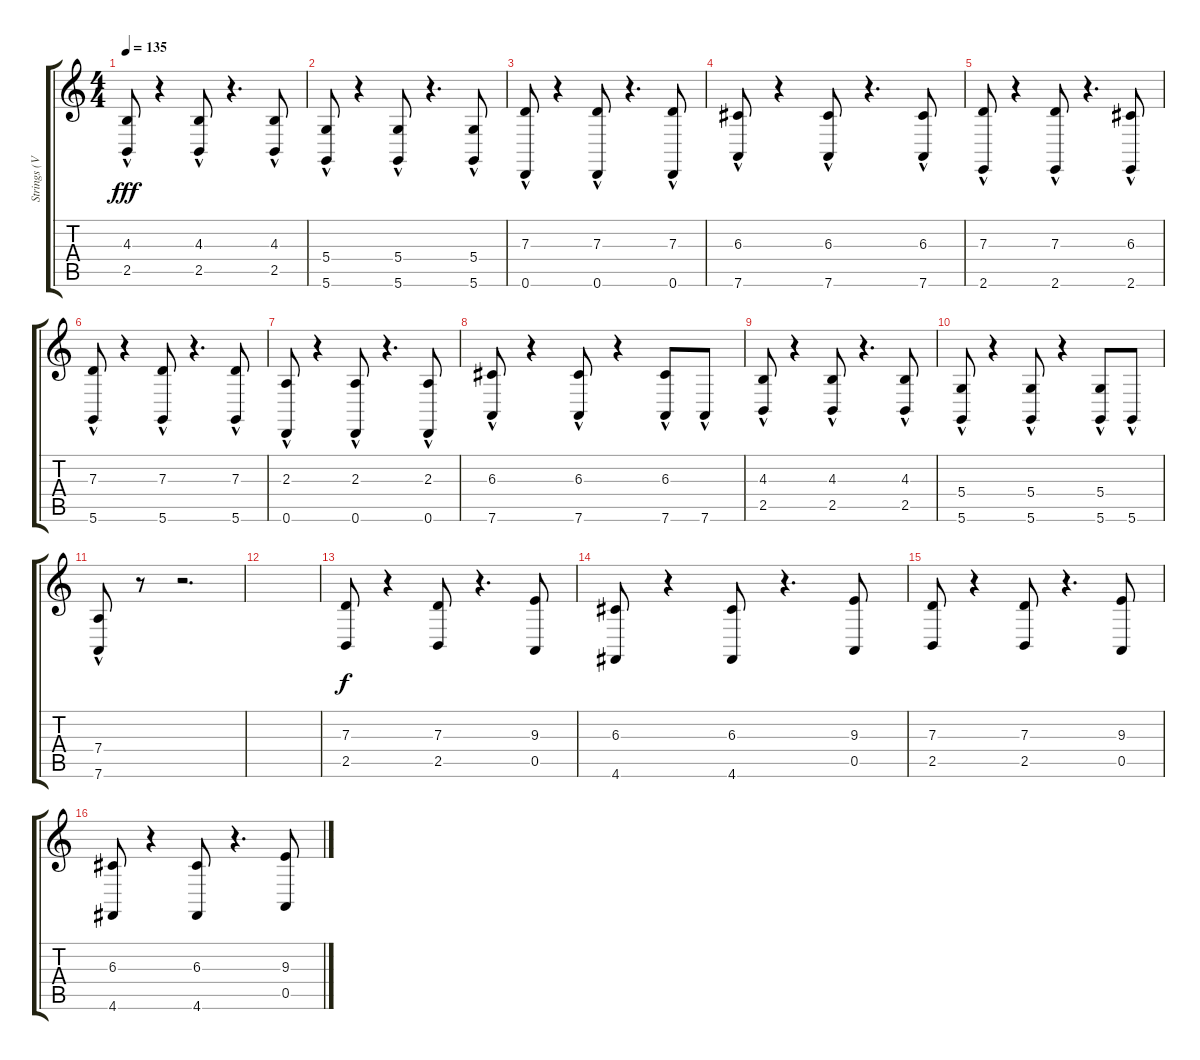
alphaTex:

\track ("Strings (Violin + Cello) II" "Strings (V") {instrument synthstrings1}
\staff {score tabs}
\tuning (E4 B3 G3 D3 A2 D2) {hide}
\ts (4 4)
\tempo 135
\clef g2
\ks c
(4.3{hac} 2.5{hac}).8{dy fff} r.4 (4.3{hac} 2.5{hac}).8 r.4{d} (4.3{hac} 2.5{hac}).8 |
(5.4{hac} 5.6{hac}).8 r.4 (5.4{hac} 5.6{hac}).8 r.4{d} (5.4{hac} 5.6{hac}).8 |
(7.3{hac} 0.6{hac}).8 r.4 (7.3{hac} 0.6{hac}).8 r.4{d} (7.3{hac} 0.6{hac}).8 |
(6.3{hac} 7.6{hac}).8 r.4 (6.3{hac} 7.6{hac}).8 r.4{d} (6.3{hac} 7.6{hac}).8 |
(7.3{hac} 2.6{hac}).8 r.4 (7.3{hac} 2.6{hac}).8 r.4{d} (6.3{hac} 2.6{hac}).8 |
(7.3{hac} 5.6{hac}).8 r.4 (7.3{hac} 5.6{hac}).8 r.4{d} (7.3{hac} 5.6{hac}).8 |
(2.3{hac} 0.6{hac}).8 r.4 (2.3{hac} 0.6{hac}).8 r.4{d} (2.3{hac} 0.6{hac}).8 |
(6.3{hac} 7.6{hac}).8 r.4 (6.3{hac} 7.6{hac}).8 r.4 (6.3{hac} 7.6{hac}).8 7.6{hac}.8 |
(4.3{hac} 2.5{hac}).8 r.4 (4.3{hac} 2.5{hac}).8 r.4{d} (4.3{hac} 2.5{hac}).8 |
(5.4{hac} 5.6{hac}).8 r.4 (5.4{hac} 5.6{hac}).8 r.4 (5.4{hac} 5.6{hac}).8 5.6{hac}.8 |
(7.4{hac} 7.6{hac}).8 r.8 r.2{d} |
|
(7.3 2.5).8{dy f} r.4 (7.3 2.5).8 r.4{d} (9.3 0.5).8 |
(6.3 4.6).8 r.4 (6.3 4.6).8 r.4{d} (9.3 0.5).8 |
(7.3 2.5).8 r.4 (7.3 2.5).8 r.4{d} (9.3 0.5).8 |
(6.3 4.6).8 r.4 (6.3 4.6).8 r.4{d} (9.3 0.5).8
